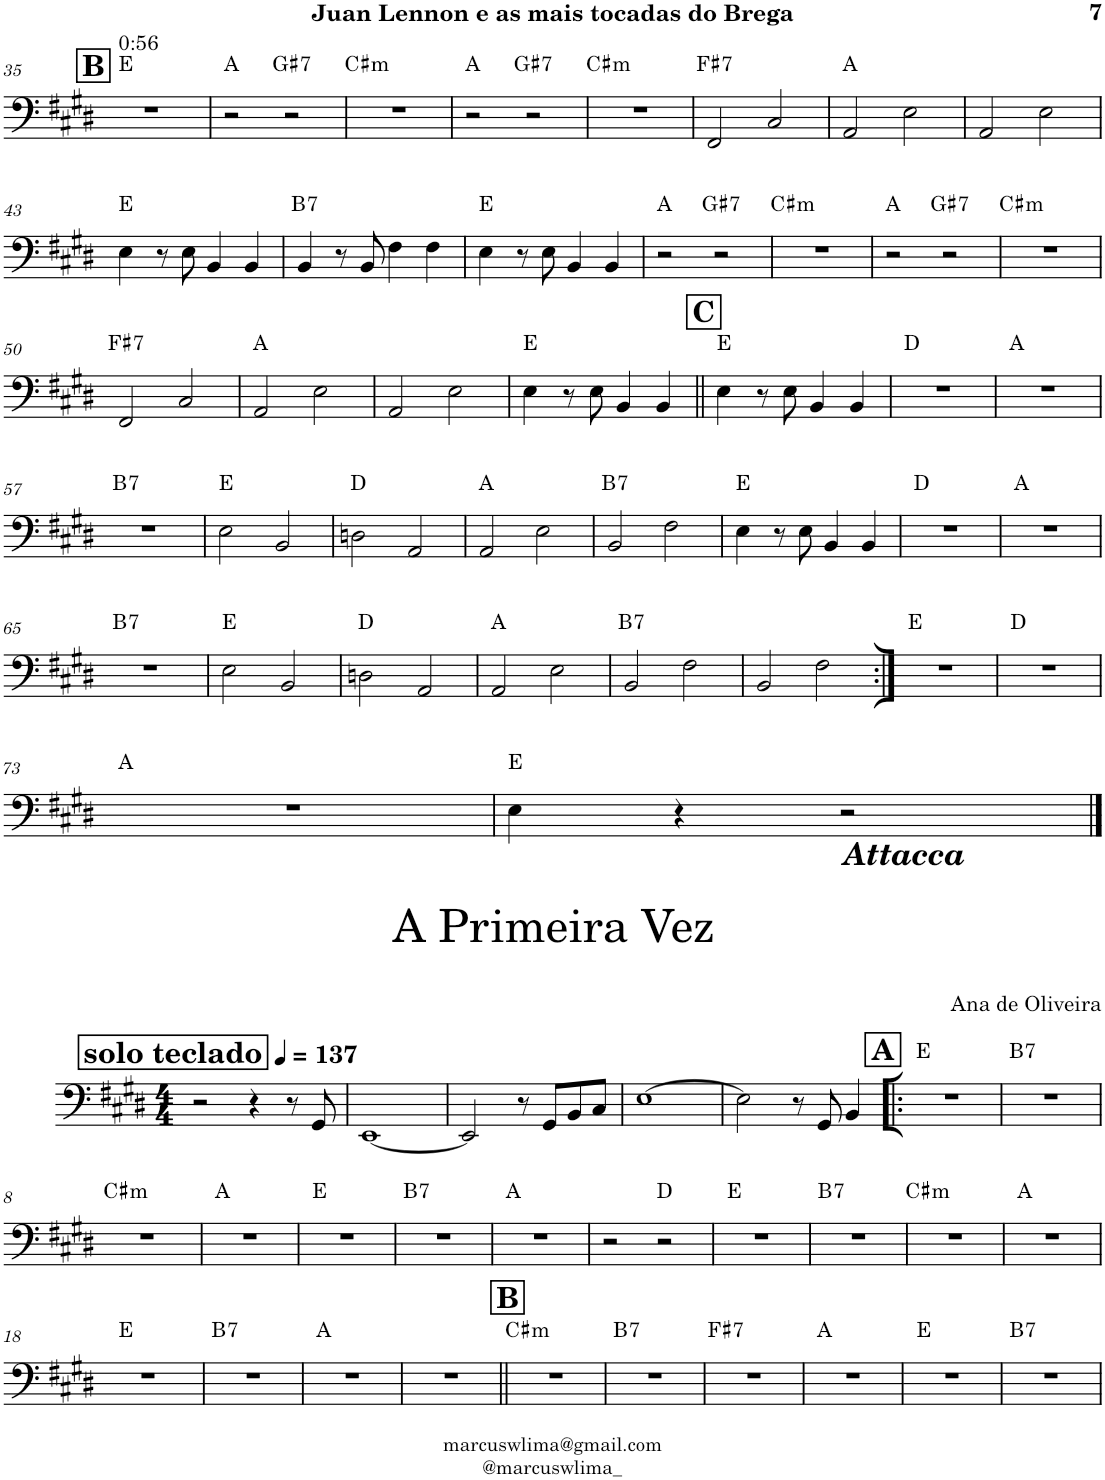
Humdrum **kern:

**kern	**harte
*part1	*part1
*staff1	*
*I"Electric Bass	*
*I'El. B.	*
!!LO:PB:g=z
*clefF4	*
*Trd7c12	*
*k[f#c#g#d#]	*
*M4/4	*
!!LO:REH:place=s1:a:B:cj:fs=14:t=B
=35	=35
!LO:TX:a:t=0&colon;56	!
1r	E:maj
=36	=36
2r	A:maj
!	!LO:H:kt=7
2r	G#:7
=37	=37
!	!LO:H:kt=m
1r	C#:min
=38	=38
2r	A:maj
!	!LO:H:kt=7
2r	G#:7
=39	=39
!	!LO:H:kt=m
1r	C#:min
=40	=40
!	!LO:H:kt=7
2FF#/	F#:7
2C#/	.
=41	=41
2AA/	A:maj
2E\	.
=42	=42
2AA/	.
2E\	.
!!LO:LB:g=z
=43	=43
4E\	E:maj
8r	.
8E\	.
4BB/	.
4BB/	.
=44	=44
!	!LO:H:kt=7
4BB/	B:7
8r	.
8BB/	.
4F#\	.
4F#\	.
=45	=45
4E\	E:maj
8r	.
8E\	.
4BB/	.
4BB/	.
=46	=46
2r	A:maj
!	!LO:H:kt=7
2r	G#:7
=47	=47
!	!LO:H:kt=m
1r	C#:min
=48	=48
2r	A:maj
!	!LO:H:kt=7
2r	G#:7
=49	=49
!	!LO:H:kt=m
1r	C#:min
!!LO:LB:g=z
=50	=50
!	!LO:H:kt=7
2FF#/	F#:7
2C#/	.
=51	=51
2AA/	A:maj
2E\	.
=52	=52
2AA/	.
2E\	.
=53	=53
4E\	E:maj
8r	.
8E\	.
4BB/	.
4BB/	.
!!LO:REH:place=s1:a:B:cj:fs=14:t=C
=54||	=54||
4E\	E:maj
8r	.
8E\	.
4BB/	.
4BB/	.
=55	=55
1r	D:maj
=56	=56
1r	A:maj
!!LO:LB:g=z
=57	=57
!	!LO:H:kt=7
1r	B:7
=58	=58
2E\	E:maj
2BB/	.
=59	=59
2Dn\	D:maj
2AA/	.
=60	=60
2AA/	A:maj
2E\	.
=61	=61
!	!LO:H:kt=7
2BB/	B:7
2F#\	.
=62	=62
4E\	E:maj
8r	.
8E\	.
4BB/	.
4BB/	.
=63	=63
1r	D:maj
=64	=64
1r	A:maj
!!LO:LB:g=z
=65	=65
!	!LO:H:kt=7
1r	B:7
=66	=66
2E\	E:maj
2BB/	.
=67	=67
2Dn\	D:maj
2AA/	.
=68	=68
2AA/	A:maj
2E\	.
=69	=69
!	!LO:H:kt=7
2BB/	B:7
2F#\	.
=70	=70
2BB/	.
2F#\	.
=71:|!	=71:|!
1r	E:maj
=72	=72
1r	D:maj
!!LO:LB:g=z
=73	=73
1r	A:maj
=74	=74
4E\	E:maj
4r	.
!LO:TX:b:Bi:t=Attacca	!
2r	.
!!LO:LB:g=z
==1	==1
!!LO:REH:place=s1:a:B:cj:fs=14:t=solo teclado
*k[f#c#g#d#]	*
*M4/4	*
*MM137	*
2r	.
4r	.
8r	.
8GG#/	.
=2	=2
[1EE	.
=3	=3
2EE/]	.
8r	.
8GG#/L	.
8BB/	.
8C#/J	.
=4	=4
[1E	.
=5	=5
2E\]	.
8r	.
8GG#/	.
4BB/	.
!!LO:REH:place=s1:a:B:cj:fs=14:t=A
=6!|:	=6!|:
1r	E:maj
=7	=7
!	!LO:H:kt=7
1r	B:7
!!LO:LB:g=z
=8	=8
!	!LO:H:kt=m
1r	C#:min
=9	=9
1r	A:maj
=10	=10
1r	E:maj
=11	=11
!	!LO:H:kt=7
1r	B:7
=12	=12
1r	A:maj
=13	=13
2r	.
2r	D:maj
=14	=14
1r	E:maj
=15	=15
!	!LO:H:kt=7
1r	B:7
=16	=16
!	!LO:H:kt=m
1r	C#:min
=17	=17
1r	A:maj
!!LO:LB:g=z
=18	=18
1r	E:maj
=19	=19
!	!LO:H:kt=7
1r	B:7
=20	=20
1r	A:maj
=21	=21
1r	.
!!LO:REH:place=s1:a:B:cj:fs=14:t=B
=22||	=22||
!	!LO:H:kt=m
1r	C#:min
=23	=23
!	!LO:H:kt=7
1r	B:7
=24	=24
!	!LO:H:kt=7
1r	F#:7
=25	=25
1r	A:maj
=26	=26
1r	E:maj
=27	=27
!	!LO:H:kt=7
1r	B:7
=	=
*-	*-
